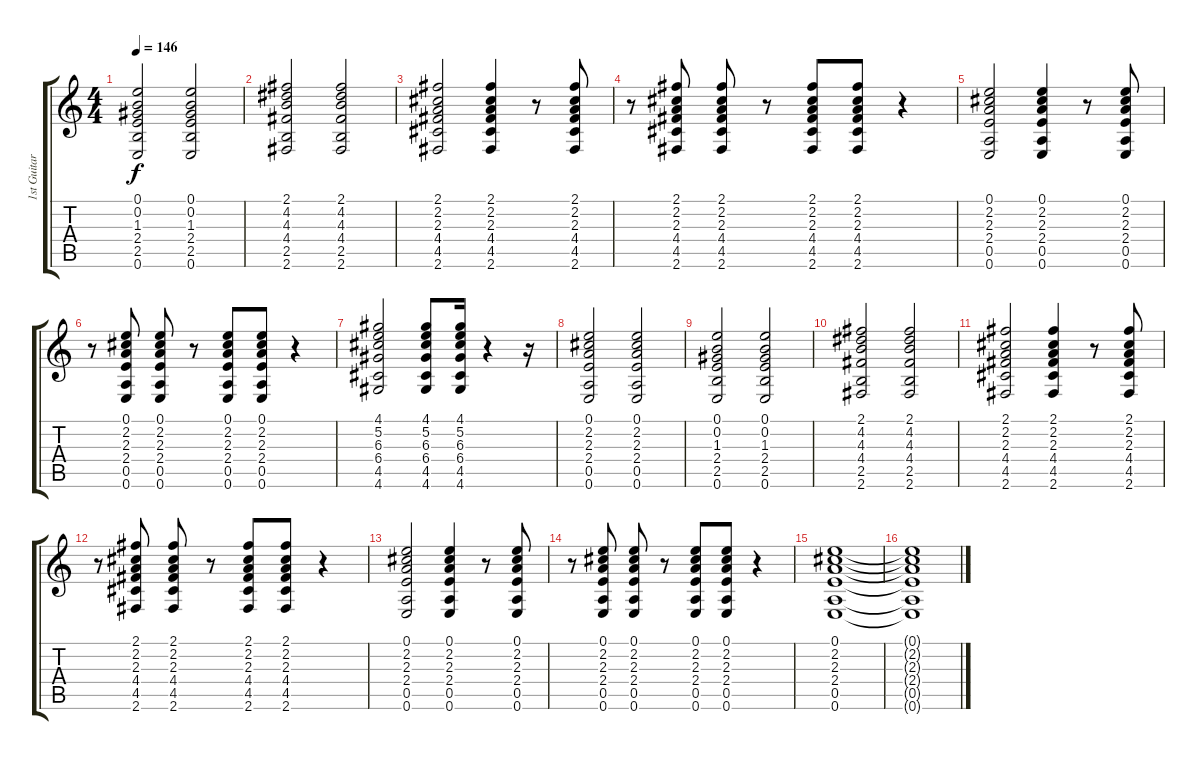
\track ("1st Guitar" "1st Guitar") {instrument acousticguitarnylon}
\staff {score tabs}
\tuning (E4 B3 G3 D3 A2 E2) {hide}
\ts (4 4)
\tempo 146
\clef g2
\ks c
(0.1 0.2 1.3 2.4 2.5 0.6).2{dy f} (0.1 0.2 1.3 2.4 2.5 0.6).2 |
(2.1 4.2 4.3 4.4 2.5 2.6).2 (2.1 4.2 4.3 4.4 2.5 2.6).2 |
(2.1 2.2 2.3 4.4 4.5 2.6).2 (2.1 2.2 2.3 4.4 4.5 2.6).4 r.8 (2.1 2.2 2.3 4.4 4.5 2.6).8 |
r.8 (2.1 2.2 2.3 4.4 4.5 2.6).8 (2.1 2.2 2.3 4.4 4.5 2.6).8 r.8 (2.1 2.2 2.3 4.4 4.5 2.6).8 (2.1 2.2 2.3 4.4 4.5 2.6).8 r.4 |
(0.1 2.2 2.3 2.4 0.5 0.6).2 (0.1 2.2 2.3 2.4 0.5 0.6).4 r.8 (0.1 2.2 2.3 2.4 0.5 0.6).8 |
r.8 (0.1 2.2 2.3 2.4 0.5 0.6).8 (0.1 2.2 2.3 2.4 0.5 0.6).8 r.8 (0.1 2.2 2.3 2.4 0.5 0.6).8 (0.1 2.2 2.3 2.4 0.5 0.6).8 r.4 |
(4.1 5.2 6.3 6.4 4.5 4.6).2 (4.1 5.2 6.3 6.4 4.5 4.6).8 (4.1 5.2 6.3 6.4 4.5 4.6).16 r.4 r.16 |
(0.1 2.2 2.3 2.4 0.5 0.6).2 (0.1 2.2 2.3 2.4 0.5 0.6).2 |
(0.1 0.2 1.3 2.4 2.5 0.6).2 (0.1 0.2 1.3 2.4 2.5 0.6).2 |
(2.1 4.2 4.3 4.4 2.5 2.6).2 (2.1 4.2 4.3 4.4 2.5 2.6).2 |
(2.1 2.2 2.3 4.4 4.5 2.6).2 (2.1 2.2 2.3 4.4 4.5 2.6).4 r.8 (2.1 2.2 2.3 4.4 4.5 2.6).8 |
r.8 (2.1 2.2 2.3 4.4 4.5 2.6).8 (2.1 2.2 2.3 4.4 4.5 2.6).8 r.8 (2.1 2.2 2.3 4.4 4.5 2.6).8 (2.1 2.2 2.3 4.4 4.5 2.6).8 r.4 |
(0.1 2.2 2.3 2.4 0.5 0.6).2 (0.1 2.2 2.3 2.4 0.5 0.6).4 r.8 (0.1 2.2 2.3 2.4 0.5 0.6).8 |
r.8 (0.1 2.2 2.3 2.4 0.5 0.6).8 (0.1 2.2 2.3 2.4 0.5 0.6).8 r.8 (0.1 2.2 2.3 2.4 0.5 0.6).8 (0.1 2.2 2.3 2.4 0.5 0.6).8 r.4 |
(0.1 2.2 2.3 2.4 0.5 0.6).1 |
(0.1{t} 2.2{t} 2.3{t} 2.4{t} 0.5{t} 0.6{t}).1
